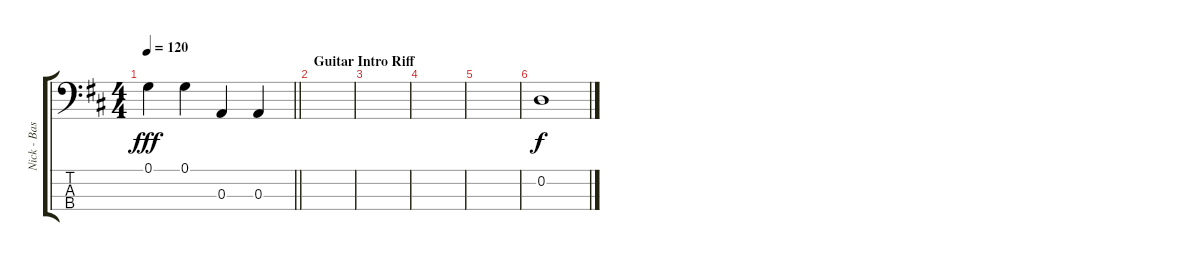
\track ("Nick - Bass" "Nick - Bas") {instrument electricbassfinger}
\staff {score tabs}
\tuning (G2 D2 A1 E1) {hide}
\ts (4 4)
\tempo 120
\clef f4
\barLineRight lightlight
\ks d
0.1.4{dy fff} 0.1.4 0.3.4 0.3.4 |
\section ("" "Guitar Intro Riff")
|
|
|
|
0.2.1{dy f}
